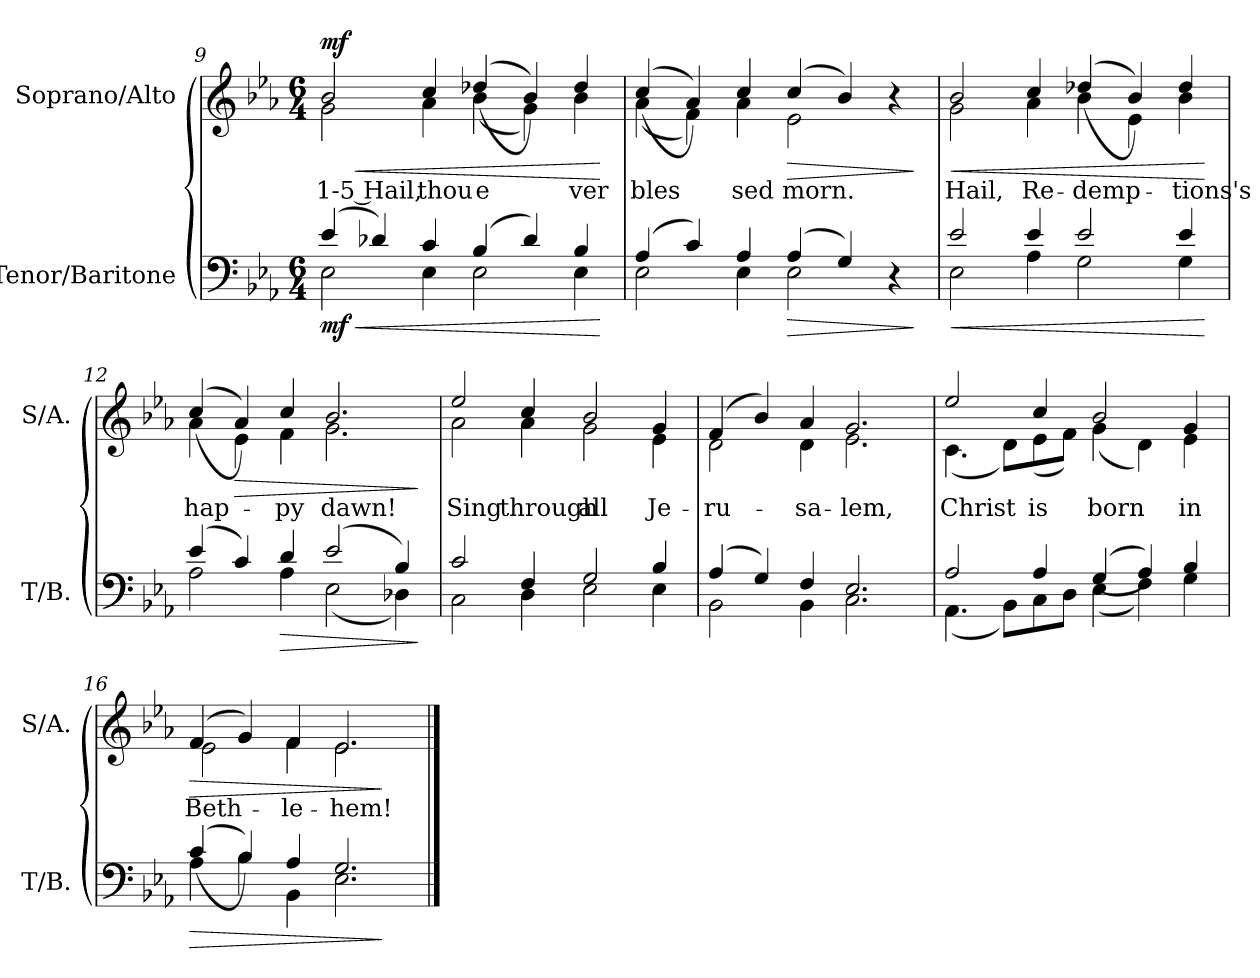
**kern	**dynam	**kern	**text	**dynam
*part2	*part2	*part1	*part1	*part1
*staff2	*staff2	*staff1	*staff1	*staff1
*I"Tenor/Baritone	*	*I"Soprano/Alto	*	*
*I'T/B.	*	*I'S/A.	*	*
!!LO:LB:g=z
*clefF4	*	*clefG2	*	*
*k[b-e-a-]	*	*k[b-e-a-]	*	*
*M6/4	*	*M6/4	*	*
=9	=9	=9	=9	=9
!	!	!LO:TX:a:B:t=Refrain	!	!
!	!LO:HP:b	!	!LO:LY:b	!LO:HP:b
*^	*	*^	*	*
!	!	!LO:DY:n=1:b	!	!	!	!LO:DY:n=1:a
(>4e-/	2E-\	< mf	2b-/	2g\	1-5 Hail,	< mf
4d-X/)	.	.	.	.	.	.
!	!	!	!	!	!LO:LY:b	!
4c/	4E-\	.	4cc/	4a-\	thou	.
!	!	!	!	!	!LO:LY:b	!
(>4B-/	2E-\	.	(>(>4dd-X/	(<4b-\	e	.
4d-/)	.	.	4b-/))	4g\)	.	.
!	!	!	!	!	!LO:LY:b	!
4B-/	4E-\	.	4dd-/	4b-\	ver	.
*v	*v	*	*	*	*	*
*	*	*v	*v	*	*
.	[	.	.	[
=10	=10	=10	=10	=10
*^	*	*	*	*
!	!	!	!	!LO:LY:b	!
*	*	*	*^	*	*
(>4A-/	2E-\	.	(>(>4cc/	(<4a-\	bles	.
4c/)	.	.	4a-/))	4f\)	.	.
!	!	!	!	!	!LO:LY:b	!
4A-/	4E-\	.	4cc/	4a-\	sed	.
!	!	!LO:HP:b	!	!	!LO:LY:b	!LO:HP:b
(>4A-/	2E-\	>	(>4cc/	2e-\	morn.	>
4G/)	.	.	4b-/)	.	.	.
4r	4ryy	.	4r	4ryy	.	.
*v	*v	*	*	*	*	*
*	*	*v	*v	*	*
.	]	.	.	]
=11	=11	=11	=11	=11
!	!LO:HP:b	!	!LO:LY:b	!LO:HP:b
*^	*	*^	*	*
2e-/	2E-\	<	2b-/	2g\	Hail,	<
!	!	!	!	!	!LO:LY:b	!
4e-/	4A-\	.	4cc/	4a-\	Re-	.
!	!	!	!	!	!LO:LY:b	!
2e-/	2G\	.	(>(>4dd-X/	4b-\	-demp-	.
.	.	.	4b-/))	4e-\	.	.
!	!	!	!	!	!LO:LY:b	!
4e-/	4G\	.	4dd-/	4b-\	-tions's	.
*v	*v	*	*	*	*	*
*	*	*v	*v	*	*
.	[	.	.	[
!!LO:LB:g=z
=12	=12	=12	=12	=12
*^	*	*	*	*
!	!	!	!	!LO:LY:b	!
*	*	*	*^	*	*
(>4e-/	2A-\	.	(>(>4cc/	4a-\	hap-	.
!	!	!	!	!	!	!LO:HP:b
4c/)	.	.	4a-/))	4e-\	.	>
!	!	!LO:HP:b	!	!	!LO:LY:b	!
4d/	4A-\	>	4cc/	4f\	-py	.
!	!	!	!	!	!LO:LY:b	!
(>2e-/	(<2E-\	.	2.b-/	2.g\	dawn!	.
4B-/)	4D-X\)	.	.	.	.	.
*v	*v	*	*	*	*	*
*	*	*v	*v	*	*
.	]	.	.	]
=13	=13	=13	=13	=13
*^	*	*	*	*
!	!	!	!	!LO:LY:b	!
*	*	*	*^	*	*
2c/	2C\	.	2ee-/	2a-\	Sing	.
!	!	!	!	!	!LO:LY:b	!
4F/	4D\	.	4cc/	4a-\	through	.
!	!	!	!	!	!LO:LY:b	!
2G/	2E-\	.	2b-/	2g\	all	.
!	!	!	!	!	!LO:LY:b	!
4B-/	4E-\	.	4g/	4e-\	Je-	.
=14	=14	=14	=14	=14	=14	=14
!	!	!	!	!	!LO:LY:b	!
(>4A-/	2BB-\	.	(>4f/	2d\	-ru-	.
4G/)	.	.	4b-/)	.	.	.
!	!	!	!	!	!LO:LY:b	!
4F/	4BB-\	.	4a-/	4d\	-sa-	.
!	!	!	!	!	!LO:LY:b	!
2.E-/	2.C\	.	2.g/	2.e-\	-lem,	.
!!LO:LB:g=z	!!
=15	=15	=15	=15	=15	=15	=15
!	!	!	!	!	!LO:LY:b	!
2A-/	(<4.AA-\	.	2ee-/	(<4.c\	Christ	.
.	8BB-\L)	.	.	8d\L)	.	.
!	!	!	!	!	!LO:LY:b	!
4A-/	8C\	.	4cc/	(<8e-\	is	.
.	8D\J	.	.	8f\J)	.	.
!	!	!	!	!	!LO:LY:b	!
(>(>4G/	(<4E-\	.	2b-/	(<4g\	born	.
4A-/))	4F\)	.	.	4d\)	.	.
!	!	!	!	!	!LO:LY:b	!
4B-/	4G\	.	4g/	4e-\	in	.
=16	=16	=16	=16	=16	=16	=16
!	!	!LO:HP:b	!	!	!LO:LY:b	!LO:HP:b
(>(>4c/	4A-\	>	(>4f/	2e-\	Beth-	>
4B-/))	4B-\	.	4g/)	.	.	.
!	!	!	!	!	!LO:LY:b	!
4A-/	4BB-\	.	4f/	4f\	-le-	.
!	!	!	!	!	!LO:LY:b	!
2.G/	2.E-\	.	2.e-/	2.e-\	-hem!	.
*v	*v	*	*	*	*	*
*	*	*v	*v	*	*
.	]	.	.	]
==	==	==	==	==
*-	*-	*-	*-	*-
